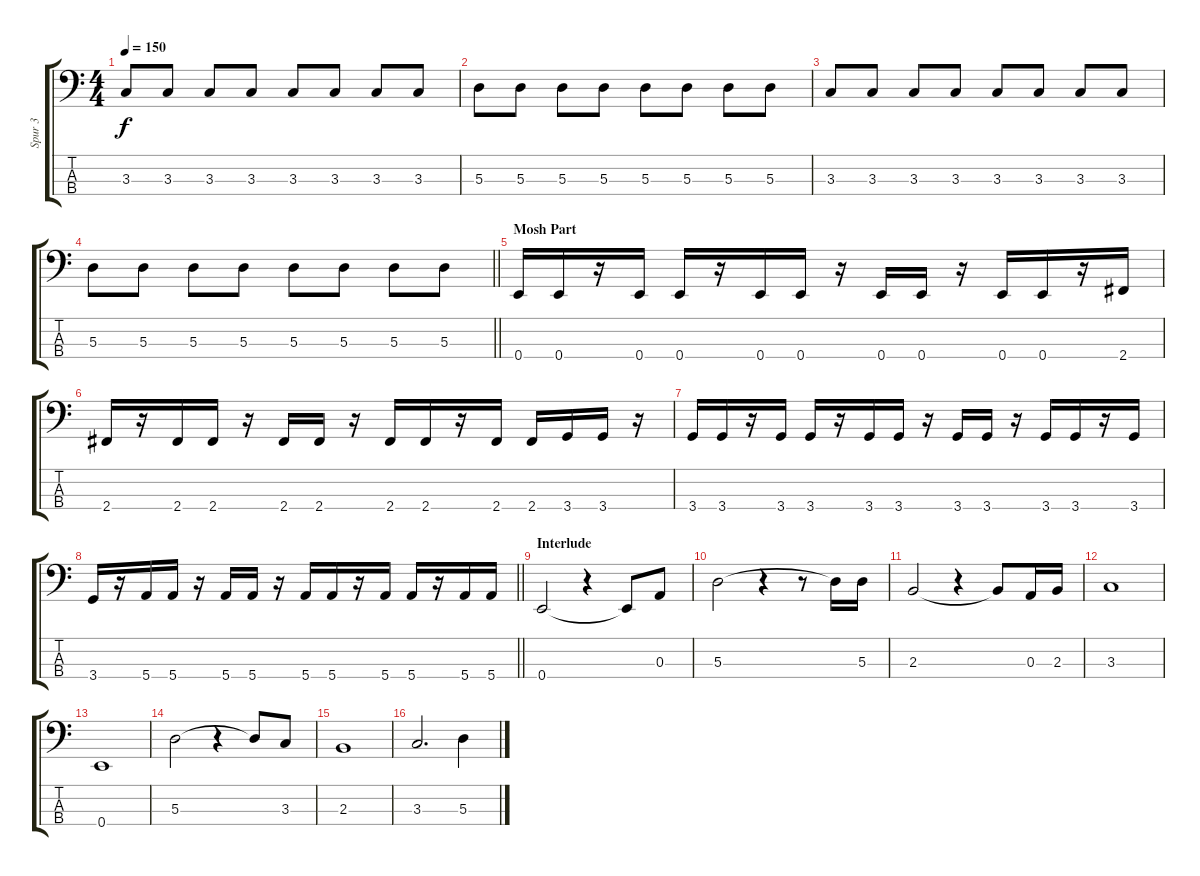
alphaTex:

\track ("Spur 3" "Spur 3") {instrument electricbassfinger}
\staff {score tabs}
\tuning (G2 D2 A1 E1) {hide}
\ts (4 4)
\tempo 150
\clef f4
\ks c
3.3.8{dy f} 3.3.8 3.3.8 3.3.8 3.3.8 3.3.8 3.3.8 3.3.8 |
5.3.8 5.3.8 5.3.8 5.3.8 5.3.8 5.3.8 5.3.8 5.3.8 |
3.3.8 3.3.8 3.3.8 3.3.8 3.3.8 3.3.8 3.3.8 3.3.8 |
\barLineRight lightlight
5.3.8 5.3.8 5.3.8 5.3.8 5.3.8 5.3.8 5.3.8 5.3.8 |
\section ("" "Mosh Part")
0.4.16 0.4.16 r.16 0.4.16 0.4.16 r.16 0.4.16 0.4.16 r.16 0.4.16 0.4.16 r.16 0.4.16 0.4.16 r.16 2.4.16 |
2.4.16 r.16 2.4.16 2.4.16 r.16 2.4.16 2.4.16 r.16 2.4.16 2.4.16 r.16 2.4.16 2.4.16 3.4.16 3.4.16 r.16 |
3.4.16 3.4.16 r.16 3.4.16 3.4.16 r.16 3.4.16 3.4.16 r.16 3.4.16 3.4.16 r.16 3.4.16 3.4.16 r.16 3.4.16 |
\barLineRight lightlight
3.4.16 r.16 5.4.16 5.4.16 r.16 5.4.16 5.4.16 r.16 5.4.16 5.4.16 r.16 5.4.16 5.4.16 r.16 5.4.16 5.4.16 |
\section ("" "Interlude")
0.4.2 r.4 0.4{t}.8 0.3.8 |
5.3.2 r.4 r.8 5.3{t}.16 5.3.16 |
2.3.2 r.4 2.3{t}.8 0.3.16 2.3.16 |
3.3.1 |
0.4.1 |
5.3.2 r.4 5.3{t}.8 3.3.8 |
2.3.1 |
3.3.2{d} 5.3.4
